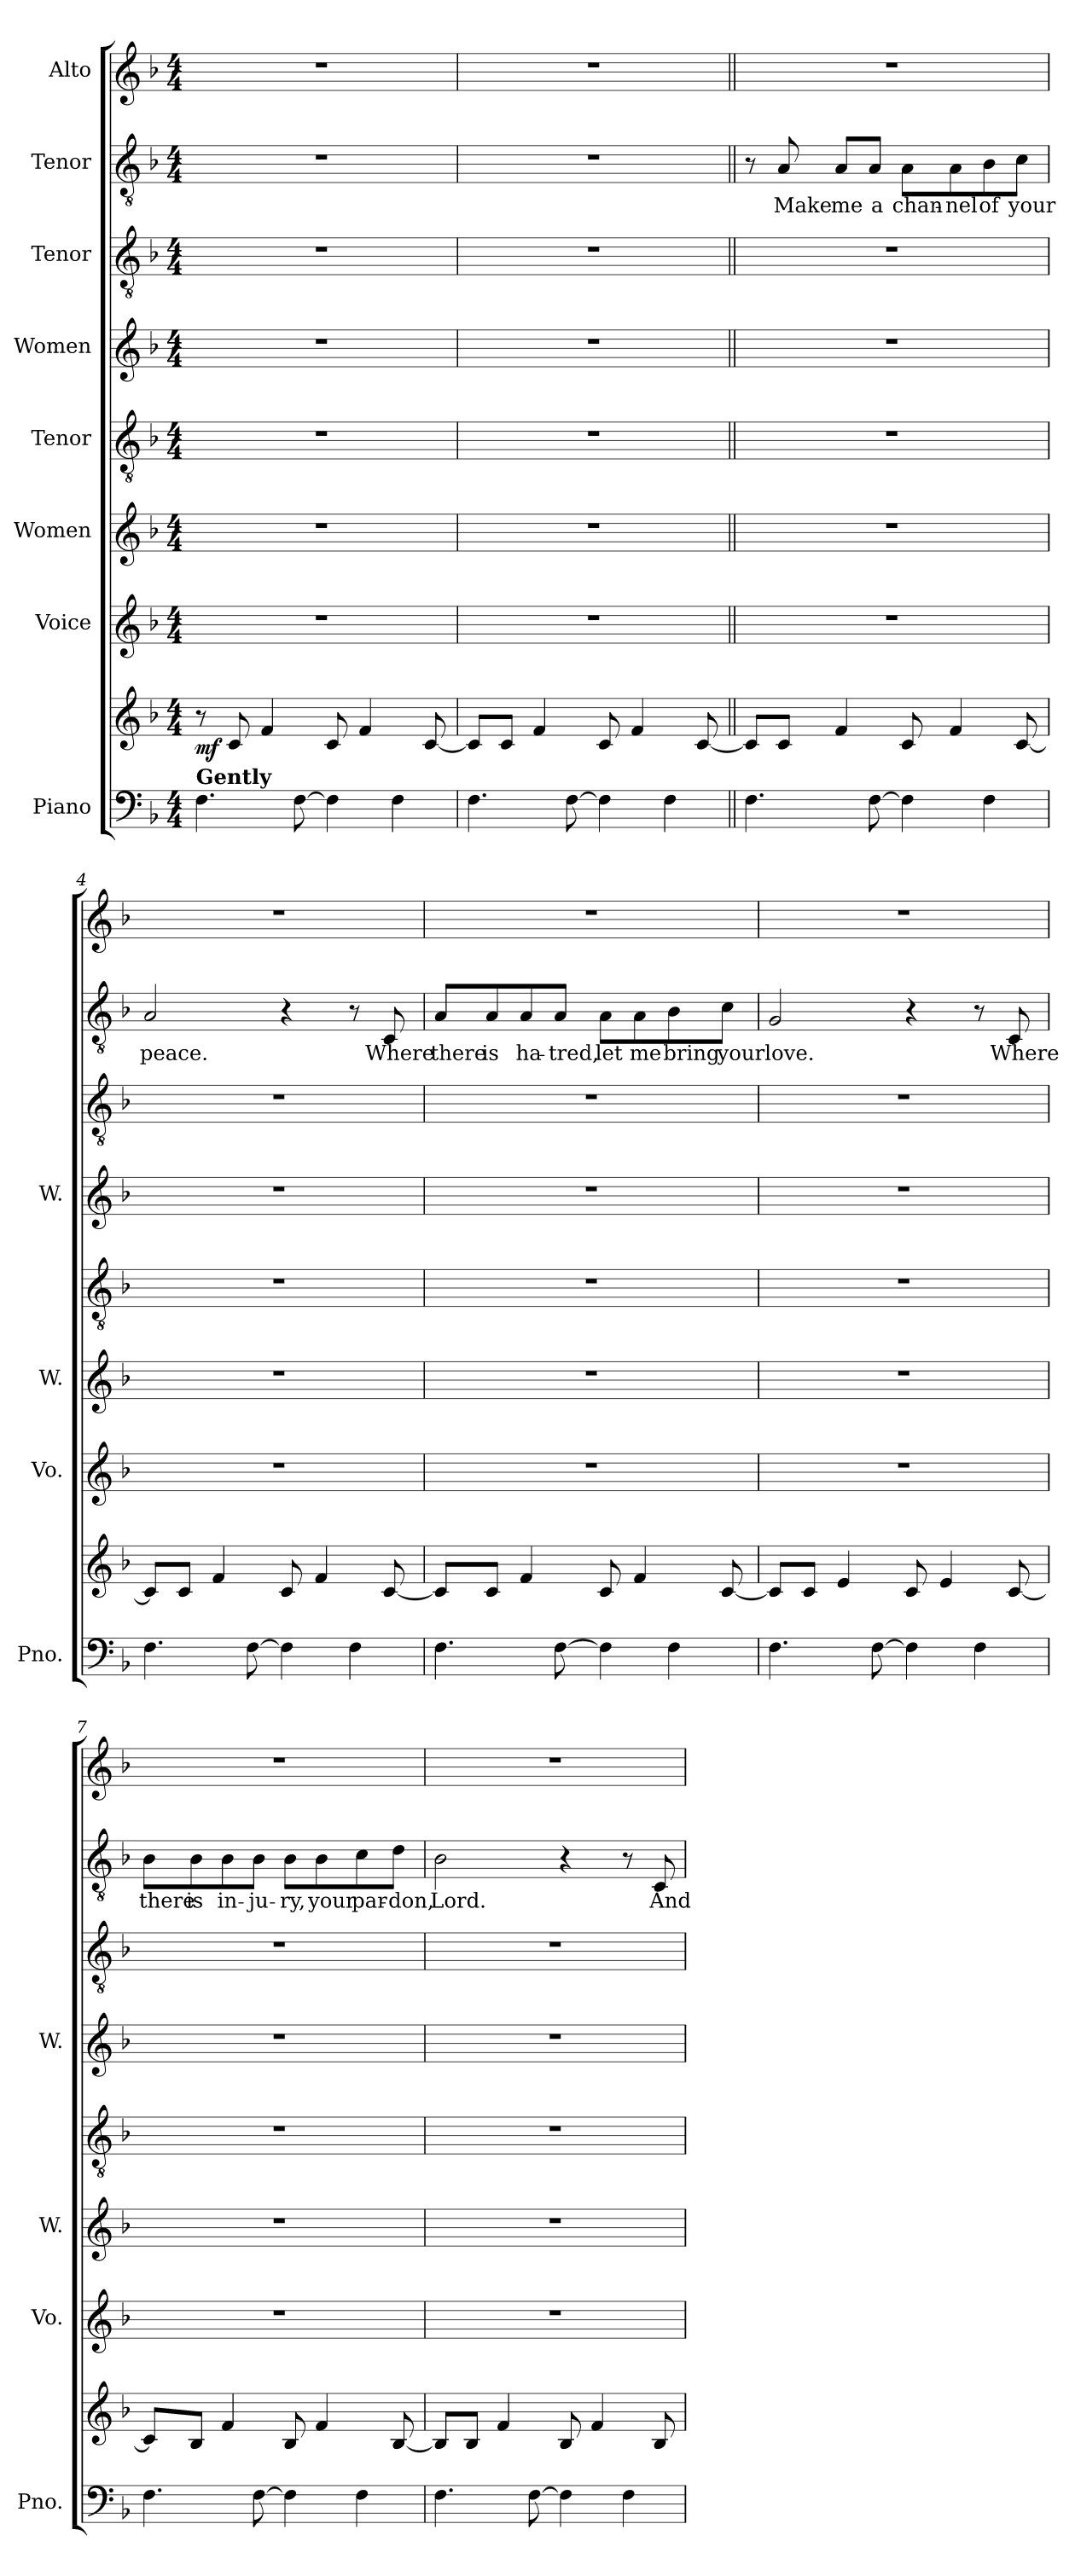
**kern	**kern	**dynam	**kern	**kern	**kern	**kern	**kern	**kern	**text	**kern
*part8	*part8	*part8	*part7	*part6	*part5	*part4	*part3	*part2	*part2	*part1
*staff9	*staff8	*staff8/9	*staff7	*staff6	*staff5	*staff4	*staff3	*staff2	*staff2	*staff1
*I"Piano	*	*	*I"Voice	*I"Women	*I"Tenor	*I"Women	*I"Tenor	*I"Tenor	*	*I"Alto
*I'Pno.	*	*	*I'Vo.	*I'W.	*	*I'W.	*	*	*	*
*clefF4	*clefG2	*	*clefG2	*clefG2	*clefGv2	*clefG2	*clefGv2	*clefGv2	*	*clefG2
*k[b-]	*k[b-]	*	*k[b-]	*k[b-]	*k[b-]	*k[b-]	*k[b-]	*k[b-]	*	*k[b-]
*M4/4	*M4/4	*	*M4/4	*M4/4	*M4/4	*M4/4	*M4/4	*M4/4	*	*M4/4
*MM98	*MM98	*	*MM98	*MM98	*MM98	*MM98	*MM98	*MM98	*	*MM98
=1	=1	=1	=1	=1	=1	=1	=1	=1	=1	=1
!LO:TX:a:B:t=Gently	!	!	!	!	!	!	!	!	!	!
!	!	!LO:DY:b	!	!	!	!	!	!	!	!
4.F\	8r	mf	1r	1r	1r	1r	1r	1r	.	1r
.	8c/	.	.	.	.	.	.	.	.	.
.	4f/	.	.	.	.	.	.	.	.	.
[8F\	.	.	.	.	.	.	.	.	.	.
4F\]	8c/	.	.	.	.	.	.	.	.	.
.	4f/	.	.	.	.	.	.	.	.	.
4F\	.	.	.	.	.	.	.	.	.	.
.	[8c/	.	.	.	.	.	.	.	.	.
=2	=2	=2	=2	=2	=2	=2	=2	=2	=2	=2
4.F\	8c/L]	.	1r	1r	1r	1r	1r	1r	.	1r
.	8c/J	.	.	.	.	.	.	.	.	.
.	4f/	.	.	.	.	.	.	.	.	.
[8F\	.	.	.	.	.	.	.	.	.	.
4F\]	8c/	.	.	.	.	.	.	.	.	.
.	4f/	.	.	.	.	.	.	.	.	.
4F\	.	.	.	.	.	.	.	.	.	.
.	[8c/	.	.	.	.	.	.	.	.	.
=3||	=3||	=3||	=3||	=3||	=3||	=3||	=3||	=3||	=3||	=3||
4.F\	8c/L]	.	1r	1r	1r	1r	1r	8r	.	1r
!	!	!	!	!	!	!	!	!	!LO:LY:b	!
.	8c/J	.	.	.	.	.	.	8A/	Make	.
!	!	!	!	!	!	!	!	!	!LO:LY:b	!
.	4f/	.	.	.	.	.	.	8A/L	me	.
!	!	!	!	!	!	!	!	!	!LO:LY:b	!
[8F\	.	.	.	.	.	.	.	8A/J	a	.
!	!	!	!	!	!	!	!	!	!LO:LY:b	!
4F\]	8c/	.	.	.	.	.	.	8A\L	chan-	.
!	!	!	!	!	!	!	!	!	!LO:LY:b	!
.	4f/	.	.	.	.	.	.	8A\	-nel	.
!	!	!	!	!	!	!	!	!	!LO:LY:b	!
4F\	.	.	.	.	.	.	.	8B-\	of	.
!	!	!	!	!	!	!	!	!	!LO:LY:b	!
.	[8c/	.	.	.	.	.	.	8c\J	your	.
!!LO:PB:g=z
=4	=4	=4	=4	=4	=4	=4	=4	=4	=4	=4
!	!	!	!	!	!	!	!	!	!LO:LY:b	!
4.F\	8c/L]	.	1r	1r	1r	1r	1r	2A/	peace.	1r
.	8c/J	.	.	.	.	.	.	.	.	.
.	4f/	.	.	.	.	.	.	.	.	.
[8F\	.	.	.	.	.	.	.	.	.	.
4F\]	8c/	.	.	.	.	.	.	4r	.	.
.	4f/	.	.	.	.	.	.	.	.	.
4F\	.	.	.	.	.	.	.	8r	.	.
!	!	!	!	!	!	!	!	!	!LO:LY:b	!
.	[8c/	.	.	.	.	.	.	8C/	Where	.
=5	=5	=5	=5	=5	=5	=5	=5	=5	=5	=5
!	!	!	!	!	!	!	!	!	!LO:LY:b	!
4.F\	8c/L]	.	1r	1r	1r	1r	1r	8A/L	there	1r
!	!	!	!	!	!	!	!	!	!LO:LY:b	!
.	8c/J	.	.	.	.	.	.	8A/	is	.
!	!	!	!	!	!	!	!	!	!LO:LY:b	!
.	4f/	.	.	.	.	.	.	8A/	ha-	.
!	!	!	!	!	!	!	!	!	!LO:LY:b	!
[8F\	.	.	.	.	.	.	.	8A/J	-tred,	.
!	!	!	!	!	!	!	!	!	!LO:LY:b	!
4F\]	8c/	.	.	.	.	.	.	8A\L	let	.
!	!	!	!	!	!	!	!	!	!LO:LY:b	!
.	4f/	.	.	.	.	.	.	8A\	me	.
!	!	!	!	!	!	!	!	!	!LO:LY:b	!
4F\	.	.	.	.	.	.	.	8B-\	bring	.
!	!	!	!	!	!	!	!	!	!LO:LY:b	!
.	[8c/	.	.	.	.	.	.	8c\J	your	.
=6	=6	=6	=6	=6	=6	=6	=6	=6	=6	=6
!	!	!	!	!	!	!	!	!	!LO:LY:b	!
4.F\	8c/L]	.	1r	1r	1r	1r	1r	2G/	love.	1r
.	8c/J	.	.	.	.	.	.	.	.	.
.	4e/	.	.	.	.	.	.	.	.	.
[8F\	.	.	.	.	.	.	.	.	.	.
4F\]	8c/	.	.	.	.	.	.	4r	.	.
.	4e/	.	.	.	.	.	.	.	.	.
4F\	.	.	.	.	.	.	.	8r	.	.
!	!	!	!	!	!	!	!	!	!LO:LY:b	!
.	[8c/	.	.	.	.	.	.	8C/	Where	.
!!LO:PB:g=z
=7	=7	=7	=7	=7	=7	=7	=7	=7	=7	=7
!	!	!	!	!	!	!	!	!	!LO:LY:b	!
4.F\	8c/L]	.	1r	1r	1r	1r	1r	8B-\L	there	1r
!	!	!	!	!	!	!	!	!	!LO:LY:b	!
.	8B-/J	.	.	.	.	.	.	8B-\	is	.
!	!	!	!	!	!	!	!	!	!LO:LY:b	!
.	4f/	.	.	.	.	.	.	8B-\	in-	.
!	!	!	!	!	!	!	!	!	!LO:LY:b	!
[8F\	.	.	.	.	.	.	.	8B-\J	-ju-	.
!	!	!	!	!	!	!	!	!	!LO:LY:b	!
4F\]	8B-/	.	.	.	.	.	.	8B-\L	-ry,	.
!	!	!	!	!	!	!	!	!	!LO:LY:b	!
.	4f/	.	.	.	.	.	.	8B-\	your	.
!	!	!	!	!	!	!	!	!	!LO:LY:b	!
4F\	.	.	.	.	.	.	.	8c\	par-	.
!	!	!	!	!	!	!	!	!	!LO:LY:b	!
.	[8B-/	.	.	.	.	.	.	8d\J	-don,	.
=8	=8	=8	=8	=8	=8	=8	=8	=8	=8	=8
!	!	!	!	!	!	!	!	!	!LO:LY:b	!
4.F\	8B-/L]	.	1r	1r	1r	1r	1r	2B-\	Lord.	1r
.	8B-/J	.	.	.	.	.	.	.	.	.
.	4f/	.	.	.	.	.	.	.	.	.
[8F\	.	.	.	.	.	.	.	.	.	.
4F\]	8B-/	.	.	.	.	.	.	4r	.	.
.	4f/	.	.	.	.	.	.	.	.	.
4F\	.	.	.	.	.	.	.	8r	.	.
!	!	!	!	!	!	!	!	!	!LO:LY:b	!
.	8B-/	.	.	.	.	.	.	8C/	And	.
=	=	=	=	=	=	=	=	=	=	=
*-	*-	*-	*-	*-	*-	*-	*-	*-	*-	*-
